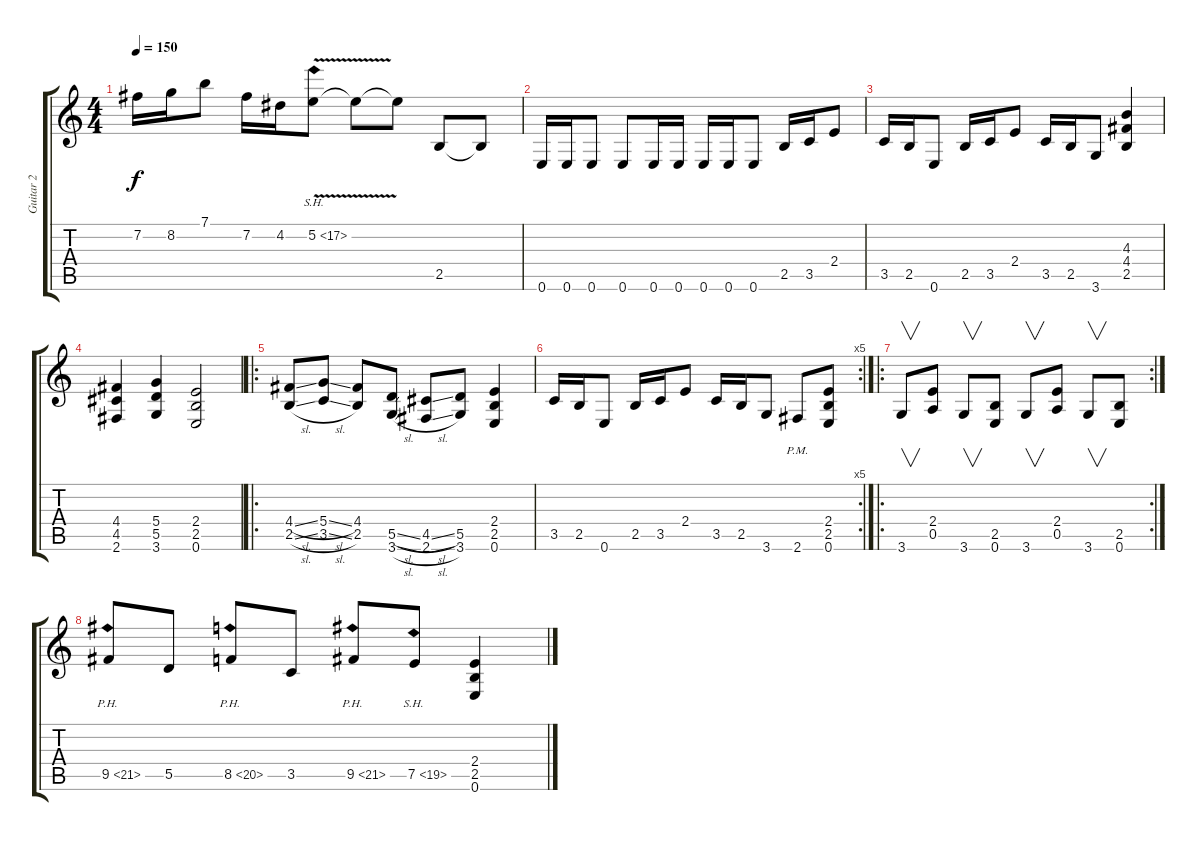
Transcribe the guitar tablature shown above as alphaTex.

\track ("Guitar 2" "Guitar 2") {instrument distortionguitar}
\staff {score tabs}
\tuning (E4 B3 G3 D3 A2 E2) {hide}
\ts (4 4)
\tempo 150
\clef g2
\ks c
7.2.16{dy f} 8.2.16 7.1.8 7.2.16 4.2.16 5.2{sh 12 v}.8 5.2{t}.8 5.2{t}.8 2.5.8 2.5{t}.8 |
0.6.16 0.6.16 0.6.8 0.6.8 0.6.16 0.6.16 0.6.16 0.6.16 0.6.8 2.5.16 3.5.16 2.4.8 |
3.5.16 2.5.16 0.6.8 2.5.16 3.5.16 2.4.8 3.5.16 2.5.16 3.6.8 (4.3 4.4 2.5).4 |
(4.4 4.5 2.6).4 (5.4 5.5 3.6).4 (2.4 2.5 0.6).2 |
\ro
(4.4{sl} 2.5{sl}).8 (5.4{sl} 3.5{sl}).8 (4.4 2.5).8 (5.5{sl} 3.6{sl}).8 (4.5{sl} 2.6{sl}).8 (5.5 3.6).8 (2.4 2.5 0.6).4 |
\rc 5
3.5.16 2.5.16 0.6.8 2.5.16 3.5.16 2.4.8 3.5.16 2.5.16 3.6.8 2.6{pm}.8 (2.4 2.5 0.6).8 |
\ro
\rc 2
3.6.8{v} (2.4 0.5).8 3.6.8{v} (2.5 0.6).8 3.6.8{v} (2.4 0.5).8 3.6.8{v} (2.5 0.6).8 |
9.5{ph 12}.8 5.5.8 8.5{ph 12}.8 3.5.8 9.5{ph 12}.8 7.5{sh 12}.8 (2.4 2.5 0.6).4
